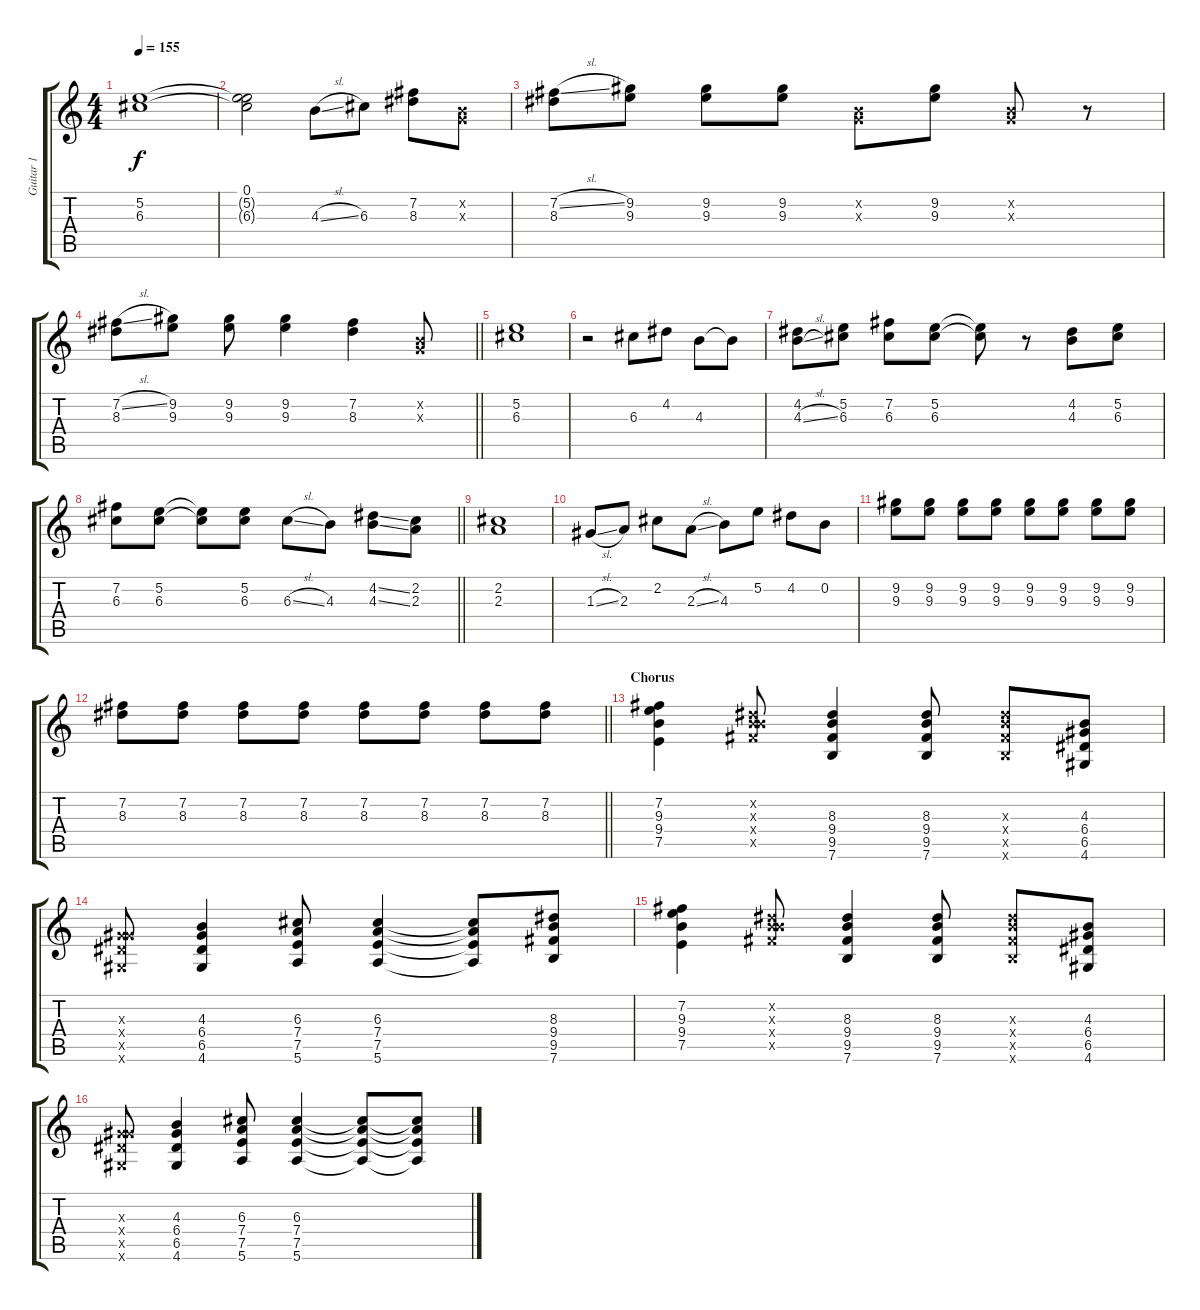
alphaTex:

\track ("Guitar 1" "Guitar 1") {instrument overdrivenguitar}
\staff {score tabs}
\tuning (E4 B3 G3 D3 A2 E2) {hide}
\ts (4 4)
\tempo 155
\clef g2
\ks c
(5.2 6.3).1{dy f} |
(0.1 5.2{t} 6.3{t}).2 4.3{sl}.8 6.3.8 (7.2 8.3).8 (0.2{x} 0.3{x}).8 |
(7.2{sl} 8.3).8 (9.2 9.3).8 (9.2 9.3).8 (9.2 9.3).8 (0.2{x} 0.3{x}).8 (9.2 9.3).8 (0.2{x} 0.3{x}).8 r.8 |
\barLineRight lightlight
(7.2{sl} 8.3).8 (9.2 9.3).8 (9.2 9.3).8 (9.2 9.3).4 (7.2 8.3).4 (0.2{x} 0.3{x}).8 |
(5.2 6.3).1 |
r.2 6.3.8 4.2.8 4.3.8 4.3{t}.8 |
(4.2 4.3{sl}).8 (5.2 6.3).8 (7.2 6.3).8 (5.2 6.3).8 (5.2{t} 6.3{t}).8 r.8 (4.2 4.3).8 (5.2 6.3).8 |
\barLineRight lightlight
(7.2 6.3).8 (5.2 6.3).8 (5.2{t} 6.3{t}).8 (5.2 6.3).8 6.3{sl}.8 4.3.8 (4.2{ss} 4.3{ss}).8 (2.2 2.3).8 |
(2.2 2.3).1 |
1.3{sl}.8 2.3.8 2.2.8 2.3{sl}.8 4.3.8 5.2.8 4.2.8 0.2.8 |
(9.2 9.3).8 (9.2 9.3).8 (9.2 9.3).8 (9.2 9.3).8 (9.2 9.3).8 (9.2 9.3).8 (9.2 9.3).8 (9.2 9.3).8 |
\barLineRight lightlight
(7.2 8.3).8 (7.2 8.3).8 (7.2 8.3).8 (7.2 8.3).8 (7.2 8.3).8 (7.2 8.3).8 (7.2 8.3).8 (7.2 8.3).8 |
\section ("" "Chorus")
(7.2 9.3 9.4 7.5).4 (0.2{x} 8.3{x} 9.4{x} 9.5{x}).8 (8.3 9.4 9.5 7.6).4 (8.3 9.4 9.5 7.6).8 (8.3{x} 9.4{x} 9.5{x} 7.6{x}).8 (4.3 6.4 6.5 4.6).8 |
(0.3{x} 6.4{x} 6.5{x} 4.6{x}).8 (4.3 6.4 6.5 4.6).4 (6.3 7.4 7.5 5.6).8 (6.3 7.4 7.5 5.6).4 (6.3{t} 7.4{t} 7.5{t} 5.6{t}).8 (8.3 9.4 9.5 7.6).8 |
(7.2 9.3 9.4 7.5).4 (0.2{x} 8.3{x} 9.4{x} 9.5{x}).8 (8.3 9.4 9.5 7.6).4 (8.3 9.4 9.5 7.6).8 (8.3{x} 9.4{x} 9.5{x} 7.6{x}).8 (4.3 6.4 6.5 4.6).8 |
(0.3{x} 6.4{x} 6.5{x} 4.6{x}).8 (4.3 6.4 6.5 4.6).4 (6.3 7.4 7.5 5.6).8 (6.3 7.4 7.5 5.6).4 (6.3{t} 7.4{t} 7.5{t} 5.6{t}).8 (6.3{t} 7.4{t} 7.5{t} 5.6{t}).8
